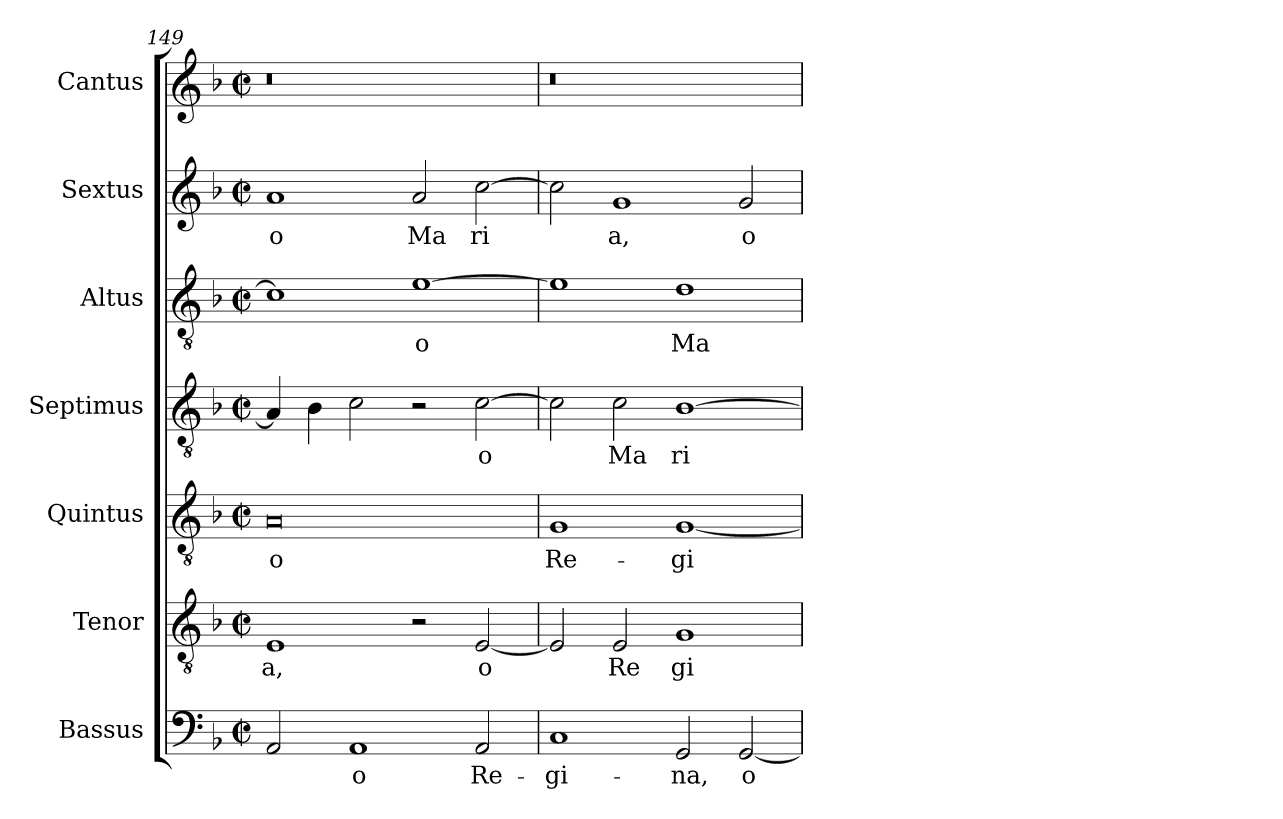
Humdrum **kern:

**kern	**text	**kern	**text	**kern	**text	**kern	**text	**kern	**text	**kern	**text	**kern
*part7	*part7	*part6	*part6	*part5	*part5	*part4	*part4	*part3	*part3	*part2	*part2	*part1
*staff7	*staff7	*staff6	*staff6	*staff5	*staff5	*staff4	*staff4	*staff3	*staff3	*staff2	*staff2	*staff1
*I"Bassus	*	*I"Tenor	*	*I"Quintus	*	*I"Septimus	*	*I"Altus	*	*I"Sextus	*	*I"Cantus
*clefF4	*	*clefGv2	*	*clefGv2	*	*clefGv2	*	*clefGv2	*	*clefG2	*	*clefG2
*k[b-]	*	*k[b-]	*	*k[b-]	*	*k[b-]	*	*k[b-]	*	*k[b-]	*	*k[b-]
*F:	*	*F:	*	*F:	*	*F:	*	*F:	*	*F:	*	*F:
*M2/2	*	*M2/2	*	*M2/2	*	*M2/2	*	*M2/2	*	*M2/2	*	*M2/2
*met(c|)	*	*met(c|)	*	*met(c|)	*	*met(c|)	*	*met(c|)	*	*met(c|)	*	*met(c|)
=149	=149	=149	=149	=149	=149	=149	=149	=149	=149	=149	=149	=149
!	!	!	!LO:LY:b:cj	!	!LO:LY:b:cj	!	!	!	!	!	!LO:LY:b:cj	!
2AA/	.	1E	a,	0A	o	4A/]	.	1c]	.	1a	o	0r
.	.	.	.	.	.	4B-\	.	.	.	.	.	.
!	!LO:LY:b:cj	!	!	!	!	!	!	!	!	!	!	!
1AA	o	.	.	.	.	2c\	.	.	.	.	.	.
!	!	!	!	!	!	!	!	!	!LO:LY:b:rj	!	!LO:LY:b:cj	!
.	.	2r	.	.	.	2r	.	[>1e	o	2a/	Ma	.
!	!LO:LY:b:cj	!	!LO:LY:b:cj	!	!	!	!LO:LY:b:cj	!	!	!	!LO:LY:b:cj	!
2AA/	Re-	[<2E/	o	.	.	[>2c\	o	.	.	[>2cc\	ri	.
=150	=150	=150	=150	=150	=150	=150	=150	=150	=150	=150	=150	=150
!	!LO:LY:b:cj	!	!	!	!LO:LY:b:cj	!	!	!	!	!	!	!
1C	-gi-	2E/]	.	1G	Re-	2c\]	.	1e]	.	2cc\]	.	0r
!	!	!	!LO:LY:b:cj	!	!	!	!LO:LY:b:cj	!	!	!	!LO:LY:b:cj	!
.	.	2E/	Re	.	.	2c\	Ma	.	.	1g	a,	.
!	!LO:LY:b:cj	!	!LO:LY:b:cj	!	!LO:LY:b:cj	!	!LO:LY:b:cj	!	!LO:LY:b:cj	!	!	!
2GG/	-na,	1G	gi	[<1G	-gi-	[>1B-	ri	1d	Ma	.	.	.
!	!LO:LY:b:cj	!	!	!	!	!	!	!	!	!	!LO:LY:b:cj	!
[<2GG/	o	.	.	.	.	.	.	.	.	2g/	o	.
=	=	=	=	=	=	=	=	=	=	=	=	=
*-	*-	*-	*-	*-	*-	*-	*-	*-	*-	*-	*-	*-
